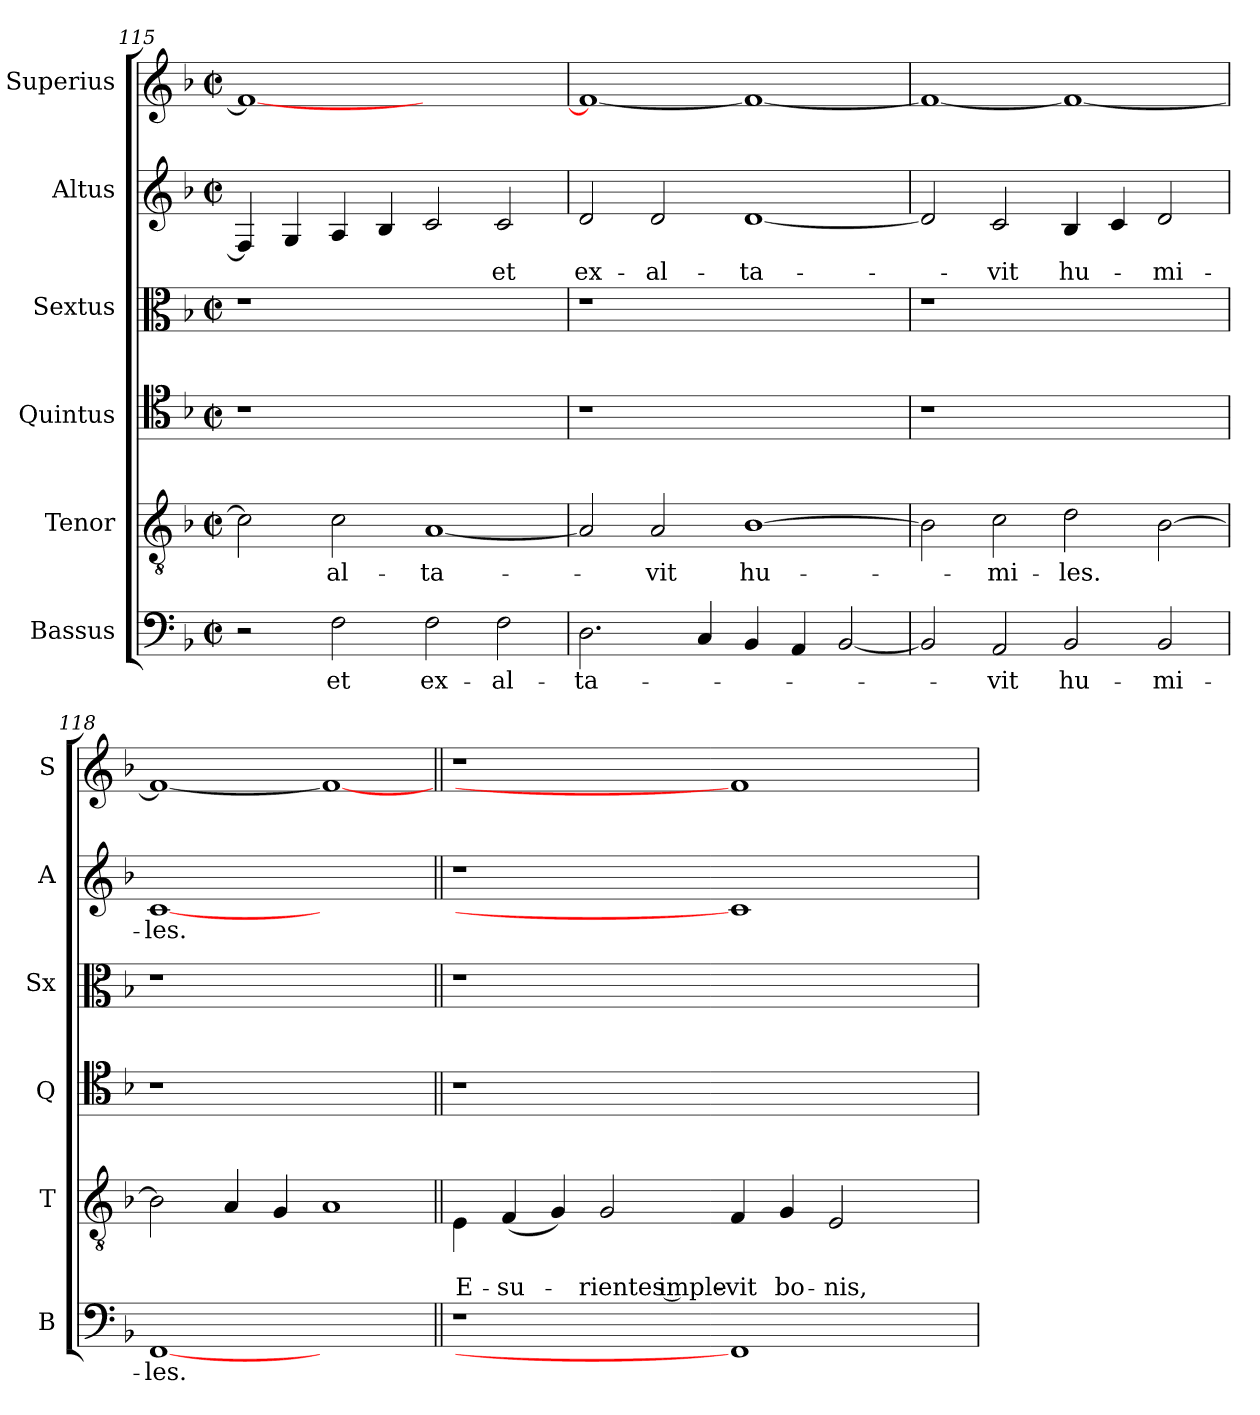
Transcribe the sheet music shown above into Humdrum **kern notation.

**kern	**text	**kern	**text	**text	**kern	**kern	**kern	**text	**kern	**text
*part6	*part6	*part5	*part5	*part5	*part4	*part3	*part2	*part2	*part1	*part1
*staff6	*staff6	*staff5	*staff5	*staff5	*staff4	*staff3	*staff2	*staff2	*staff1	*staff1
*I"Bassus	*	*I"Tenor	*	*	*I"Quintus	*I"Sextus	*I"Altus	*	*I"Superius	*
*I'B	*	*I'T	*	*	*I'Q	*I'Sx	*I'A	*	*I'S	*
*clefF4	*	*clefGv2	*	*	*clefC4	*clefC3	*clefG2	*	*clefG2	*
*k[b-]	*	*k[b-]	*	*	*k[b-]	*k[b-]	*k[b-]	*	*k[b-]	*
*F:	*	*F:	*	*	*F:	*F:	*F:	*	*F:	*
*M2/2	*	*M2/2	*	*	*M2/2	*M2/2	*M2/2	*	*M2/2	*
*met(c|)	*	*met(c|)	*	*	*met(c|)	*met(c|)	*met(c|)	*	*met(c|)	*
=115	=115	=115	=115	=115	=115	=115	=115	=115	=115	=115
2r	.	2c\]	.	.	1r	1r	4F/]	.	1f_	.
.	.	.	.	.	.	.	4G/	.	.	.
!	!LO:LY:b	!	!	!	!	!	!	!	!	!
!	!	!	!LO:LY:b	!	!	!	!	!	!	!
2F\	et	2c\	-al-	.	.	.	4A/	.	.	.
.	.	.	.	.	.	.	4B-/	.	.	.
!	!LO:LY:b	!	!	!	!	!	!	!	!	!
!	!	!	!LO:LY:b	!	!	!	!	!	!	!
2F\	ex-	[1A	-ta-	.	1ryy	1ryy	2c/	.	1ryy	.
!	!LO:LY:b	!	!	!	!	!	!	!	!	!
!	!	!	!	!	!	!	!	!LO:LY:b	!	!
2F\	-al-	.	.	.	.	.	2c/	et	.	.
=116	=116	=116	=116	=116	=116	=116	=116	=116	=116	=116
!	!LO:LY:b	!	!	!	!	!	!	!	!	!
!	!	!	!	!	!	!	!	!LO:LY:b	!	!
2.D\	-ta-	2A/]	.	.	1r	1r	2d/	ex-	1f_	.
!	!	!	!LO:LY:b	!	!	!	!	!	!	!
!	!	!	!	!	!	!	!	!LO:LY:b	!	!
.	.	2A/	-vit	.	.	.	2d/	-al-	.	.
4C/	.	.	.	.	.	.	.	.	.	.
!	!	!	!LO:LY:b	!	!	!	!	!	!	!
!	!	!	!	!	!	!	!	!LO:LY:b	!	!
4BB-/	.	[1B-	hu-	.	1ryy	1ryy	[1d	-ta-	1f_	.
4AA/	.	.	.	.	.	.	.	.	.	.
[2BB-/	.	.	.	.	.	.	.	.	.	.
=117	=117	=117	=117	=117	=117	=117	=117	=117	=117	=117
2BB-/]	.	2B-\]	.	.	1r	1r	2d/]	.	1f_	.
!	!LO:LY:b	!	!	!	!	!	!	!	!	!
!	!	!	!LO:LY:b	!	!	!	!	!	!	!
!	!	!	!	!	!	!	!	!LO:LY:b	!	!
2AA/	-vit	2c\	-mi-	.	.	.	2c/	-vit	.	.
!	!LO:LY:b	!	!	!	!	!	!	!	!	!
!	!	!	!LO:LY:b	!	!	!	!	!	!	!
!	!	!	!	!	!	!	!	!LO:LY:b	!	!
2BB-/	hu-	2d\	-les.	.	1ryy	1ryy	4B-/	hu-	1f_	.
.	.	.	.	.	.	.	4c/	.	.	.
!	!LO:LY:b	!	!	!	!	!	!	!	!	!
!	!	!	!	!	!	!	!	!LO:LY:b	!	!
2BB-/	-mi-	[2B-\	.	.	.	.	2d/	-mi-	.	.
=118	=118	=118	=118	=118	=118	=118	=118	=118	=118	=118
!	!LO:LY:b	!	!	!	!	!	!	!	!	!
!	!	!	!	!	!	!	!	!LO:LY:b	!	!
[1FF	-les.	2B-\]	.	.	1r	1r	[1c	-les.	1f_	.
.	.	4A/	.	.	.	.	.	.	.	.
.	.	4G/	.	.	.	.	.	.	.	.
1ryy	.	1A	.	.	1ryy	1ryy	1ryy	.	1f_	.
!!LO:LB:g=z
=119||	=119||	=119||	=119||	=119||	=119||	=119||	=119||	=119||	=119||	=119||
!	!	!LO:N:head=solid	!	!	!	!	!	!	!	!
!	!	!	!	!LO:LY:b	!	!	!	!	!	!
1r	.	4E\	.	E-	1r	1r	1r	.	1r	.
!	!	!LO:N:head=solid	!	!	!	!	!	!	!	!
!	!	!	!	!LO:LY:b	!	!	!	!	!	!
.	.	(<4F/	.	-su-	.	.	.	.	.	.
!	!	!LO:N:head=solid	!	!	!	!	!	!	!	!
.	.	4G/)	.	.	.	.	.	.	.	.
!	!	!LO:N:head=open	!	!	!	!	!	!	!	!
!	!	!	!	!LO:LY:b	!	!	!	!	!	!
.	.	4G/	.	-rientes imple-	.	.	.	.	.	.
!	!	!LO:N:head=solid	!	!	!	!	!	!	!	!
!	!	!	!	!LO:LY:b	!	!	!	!	!	!
1FF]	.	4F/	.	-vit	1.ryy	1.ryy	1c]	.	1f]	.
!	!	!LO:N:head=solid	!	!	!	!	!	!	!	!
!	!	!	!	!LO:LY:b	!	!	!	!	!	!
.	.	4G/	.	bo-	.	.	.	.	.	.
!	!	!LO:N:head=open	!	!	!	!	!	!	!	!
!	!	!	!	!LO:LY:b	!	!	!	!	!	!
.	.	2E/	.	-nis,	.	.	.	.	.	.
2ryy	.	2ryy	.	.	.	.	2ryy	.	2ryy	.
=	=	=	=	=	=	=	=	=	=	=
*-	*-	*-	*-	*-	*-	*-	*-	*-	*-	*-
